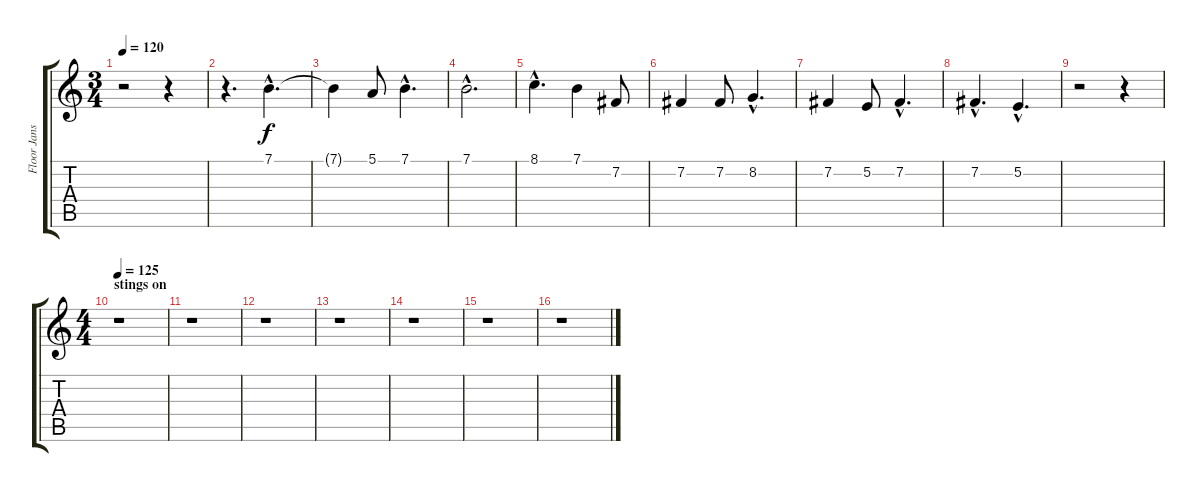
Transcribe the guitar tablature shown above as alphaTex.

\track ("Floor Jansen" "Floor Jans") {instrument altosax}
\staff {score tabs}
\tuning (E4 B3 G3 D3 A2 E2) {hide}
\ts (3 4)
\tempo 120
\clef g2
\ks c
r.2{dy f} r.4 |
r.4{d} 7.1{hac}.4{d} |
7.1{t}.4 5.1.8 7.1{hac}.4{d} |
7.1{hac}.2{d} |
8.1{hac}.4{d} 7.1.4 7.2.8 |
7.2.4 7.2.8 8.2{hac}.4{d} |
7.2.4 5.2.8 7.2{hac}.4{d} |
7.2{hac}.4{d} 5.2{hac}.4{d} |
r.2 r.4 |
\ts (4 4)
\section ("" "stings on")
\tempo 125
r.1 |
r.1 |
r.1 |
r.1 |
r.1 |
r.1 |
r.1
